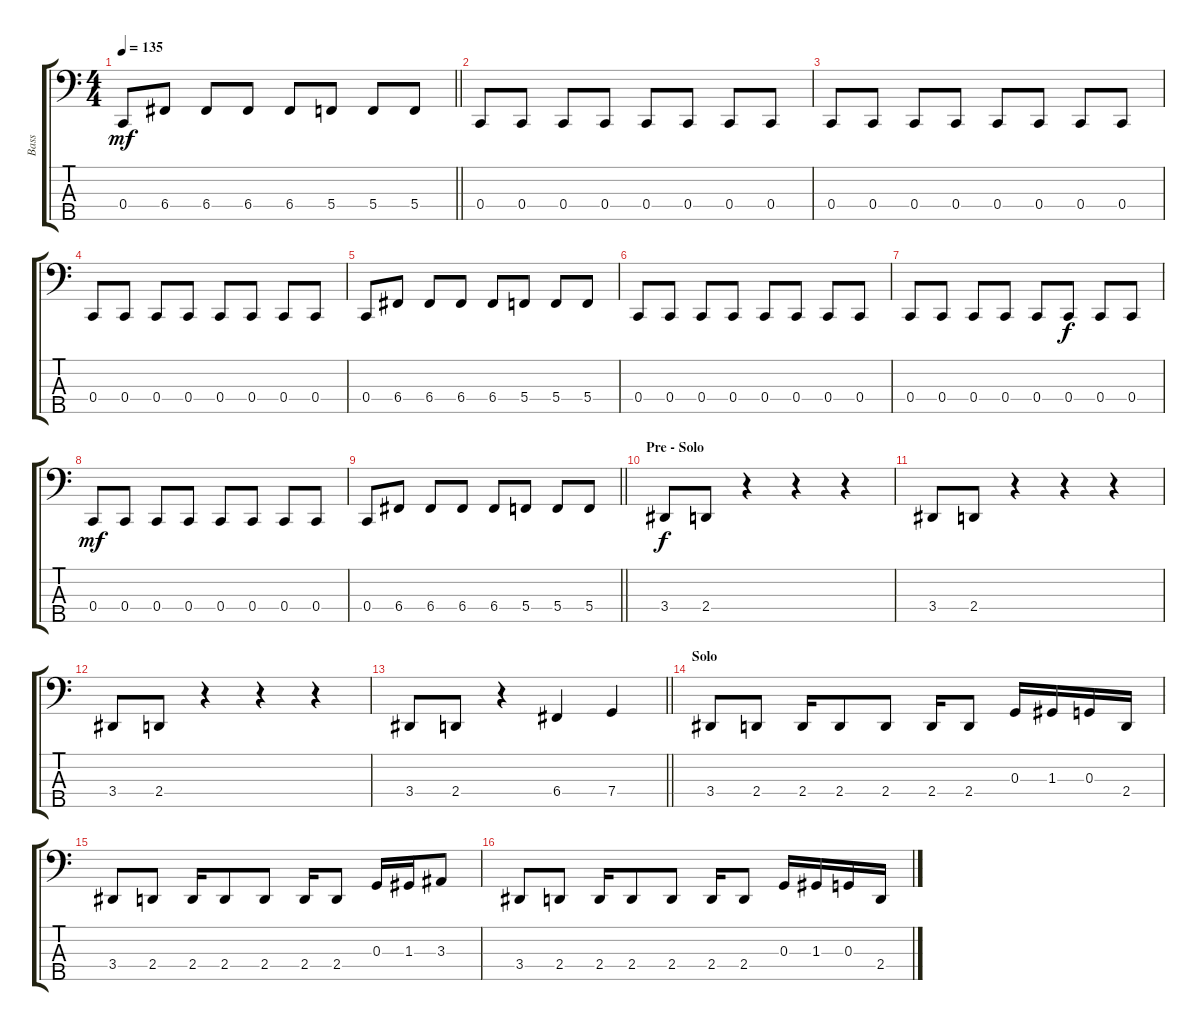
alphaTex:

\track ("Bass" "Bass") {instrument electricbasspick}
\staff {score tabs}
\tuning (F2 C2 G1 C1 A0) {hide}
\ts (4 4)
\tempo 135
\clef f4
\barLineRight lightlight
\ks c
0.4.8{dy mf} 6.4.8 6.4.8 6.4.8 6.4.8 5.4.8 5.4.8 5.4.8 |
0.4.8 0.4.8 0.4.8 0.4.8 0.4.8 0.4.8 0.4.8 0.4.8 |
0.4.8 0.4.8 0.4.8 0.4.8 0.4.8 0.4.8 0.4.8 0.4.8 |
0.4.8 0.4.8 0.4.8 0.4.8 0.4.8 0.4.8 0.4.8 0.4.8 |
0.4.8 6.4.8 6.4.8 6.4.8 6.4.8 5.4.8 5.4.8 5.4.8 |
0.4.8 0.4.8 0.4.8 0.4.8 0.4.8 0.4.8 0.4.8 0.4.8 |
0.4.8 0.4.8 0.4.8 0.4.8 0.4.8 0.4.8{dy f} 0.4.8 0.4.8 |
0.4.8{dy mf} 0.4.8 0.4.8 0.4.8 0.4.8 0.4.8 0.4.8 0.4.8 |
\barLineRight lightlight
0.4.8 6.4.8 6.4.8 6.4.8 6.4.8 5.4.8 5.4.8 5.4.8 |
\section ("" "Pre - Solo")
3.4.8{dy f} 2.4.8 r.4 r.4 r.4 |
3.4.8 2.4.8 r.4 r.4 r.4 |
3.4.8 2.4.8 r.4 r.4 r.4 |
\barLineRight lightlight
3.4.8 2.4.8 r.4 6.4.4 7.4.4 |
\section ("" "Solo")
3.4.8 2.4.8 2.4.16 2.4.8 2.4.8 2.4.16 2.4.8 0.3.16 1.3.16 0.3.16 2.4.16 |
3.4.8 2.4.8 2.4.16 2.4.8 2.4.8 2.4.16 2.4.8 0.3.16 1.3.16 3.3.8 |
3.4.8 2.4.8 2.4.16 2.4.8 2.4.8 2.4.16 2.4.8 0.3.16 1.3.16 0.3.16 2.4.16
